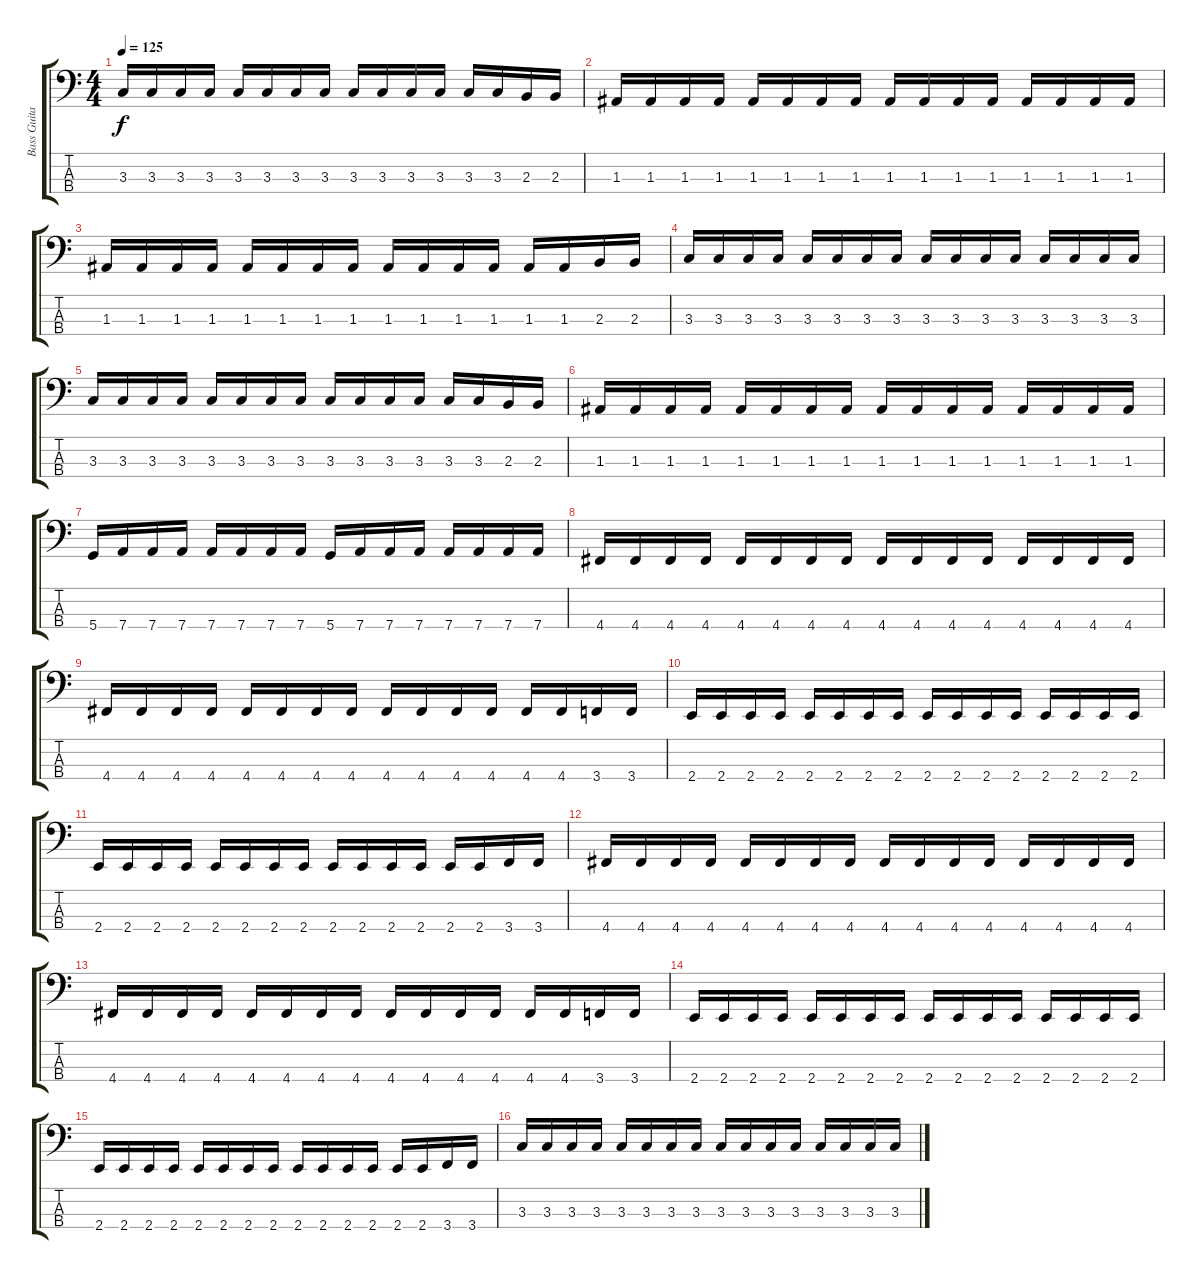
\track ("Bass Guitar" "Bass Guita") {instrument fretlessbass}
\staff {score tabs}
\tuning (G2 D2 A1 D1) {hide}
\ts (4 4)
\tempo 125
\clef f4
\ks c
3.3.16{dy f} 3.3.16 3.3.16 3.3.16 3.3.16 3.3.16 3.3.16 3.3.16 3.3.16 3.3.16 3.3.16 3.3.16 3.3.16 3.3.16 2.3.16 2.3.16 |
1.3.16 1.3.16 1.3.16 1.3.16 1.3.16 1.3.16 1.3.16 1.3.16 1.3.16 1.3.16 1.3.16 1.3.16 1.3.16 1.3.16 1.3.16 1.3.16 |
1.3.16 1.3.16 1.3.16 1.3.16 1.3.16 1.3.16 1.3.16 1.3.16 1.3.16 1.3.16 1.3.16 1.3.16 1.3.16 1.3.16 2.3.16 2.3.16 |
3.3.16 3.3.16 3.3.16 3.3.16 3.3.16 3.3.16 3.3.16 3.3.16 3.3.16 3.3.16 3.3.16 3.3.16 3.3.16 3.3.16 3.3.16 3.3.16 |
3.3.16 3.3.16 3.3.16 3.3.16 3.3.16 3.3.16 3.3.16 3.3.16 3.3.16 3.3.16 3.3.16 3.3.16 3.3.16 3.3.16 2.3.16 2.3.16 |
1.3.16 1.3.16 1.3.16 1.3.16 1.3.16 1.3.16 1.3.16 1.3.16 1.3.16 1.3.16 1.3.16 1.3.16 1.3.16 1.3.16 1.3.16 1.3.16 |
5.4.16 7.4.16 7.4.16 7.4.16 7.4.16 7.4.16 7.4.16 7.4.16 5.4.16 7.4.16 7.4.16 7.4.16 7.4.16 7.4.16 7.4.16 7.4.16 |
4.4.16 4.4.16 4.4.16 4.4.16 4.4.16 4.4.16 4.4.16 4.4.16 4.4.16 4.4.16 4.4.16 4.4.16 4.4.16 4.4.16 4.4.16 4.4.16 |
4.4.16 4.4.16 4.4.16 4.4.16 4.4.16 4.4.16 4.4.16 4.4.16 4.4.16 4.4.16 4.4.16 4.4.16 4.4.16 4.4.16 3.4.16 3.4.16 |
2.4.16 2.4.16 2.4.16 2.4.16 2.4.16 2.4.16 2.4.16 2.4.16 2.4.16 2.4.16 2.4.16 2.4.16 2.4.16 2.4.16 2.4.16 2.4.16 |
2.4.16 2.4.16 2.4.16 2.4.16 2.4.16 2.4.16 2.4.16 2.4.16 2.4.16 2.4.16 2.4.16 2.4.16 2.4.16 2.4.16 3.4.16 3.4.16 |
4.4.16 4.4.16 4.4.16 4.4.16 4.4.16 4.4.16 4.4.16 4.4.16 4.4.16 4.4.16 4.4.16 4.4.16 4.4.16 4.4.16 4.4.16 4.4.16 |
4.4.16 4.4.16 4.4.16 4.4.16 4.4.16 4.4.16 4.4.16 4.4.16 4.4.16 4.4.16 4.4.16 4.4.16 4.4.16 4.4.16 3.4.16 3.4.16 |
2.4.16 2.4.16 2.4.16 2.4.16 2.4.16 2.4.16 2.4.16 2.4.16 2.4.16 2.4.16 2.4.16 2.4.16 2.4.16 2.4.16 2.4.16 2.4.16 |
2.4.16 2.4.16 2.4.16 2.4.16 2.4.16 2.4.16 2.4.16 2.4.16 2.4.16 2.4.16 2.4.16 2.4.16 2.4.16 2.4.16 3.4.16 3.4.16 |
3.3.16 3.3.16 3.3.16 3.3.16 3.3.16 3.3.16 3.3.16 3.3.16 3.3.16 3.3.16 3.3.16 3.3.16 3.3.16 3.3.16 3.3.16 3.3.16
